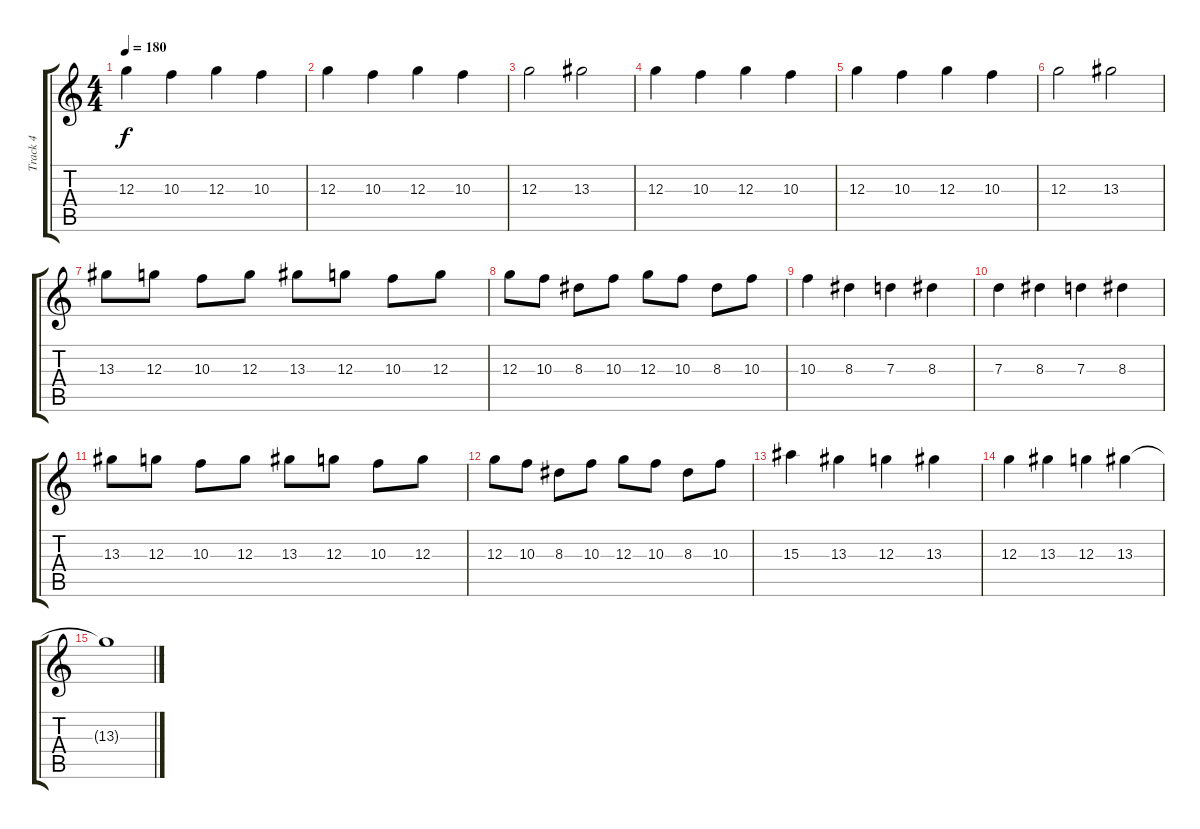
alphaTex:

\track ("Track 4" "Track 4") {instrument acousticguitarnylon}
\staff {score tabs}
\tuning (E4 B3 G3 D3 A2 E2) {hide}
\ts (4 4)
\tempo 180
\clef g2
\ks c
12.3.4{dy f} 10.3.4 12.3.4 10.3.4 |
12.3.4 10.3.4 12.3.4 10.3.4 |
12.3.2 13.3.2 |
12.3.4 10.3.4 12.3.4 10.3.4 |
12.3.4 10.3.4 12.3.4 10.3.4 |
12.3.2 13.3.2 |
13.3.8 12.3.8 10.3.8 12.3.8 13.3.8 12.3.8 10.3.8 12.3.8 |
12.3.8 10.3.8 8.3.8 10.3.8 12.3.8 10.3.8 8.3.8 10.3.8 |
10.3.4 8.3.4 7.3.4 8.3.4 |
7.3.4 8.3.4 7.3.4 8.3.4 |
13.3.8 12.3.8 10.3.8 12.3.8 13.3.8 12.3.8 10.3.8 12.3.8 |
12.3.8 10.3.8 8.3.8 10.3.8 12.3.8 10.3.8 8.3.8 10.3.8 |
15.3.4 13.3.4 12.3.4 13.3.4 |
12.3.4 13.3.4 12.3.4 13.3.4 |
13.3{t}.1
